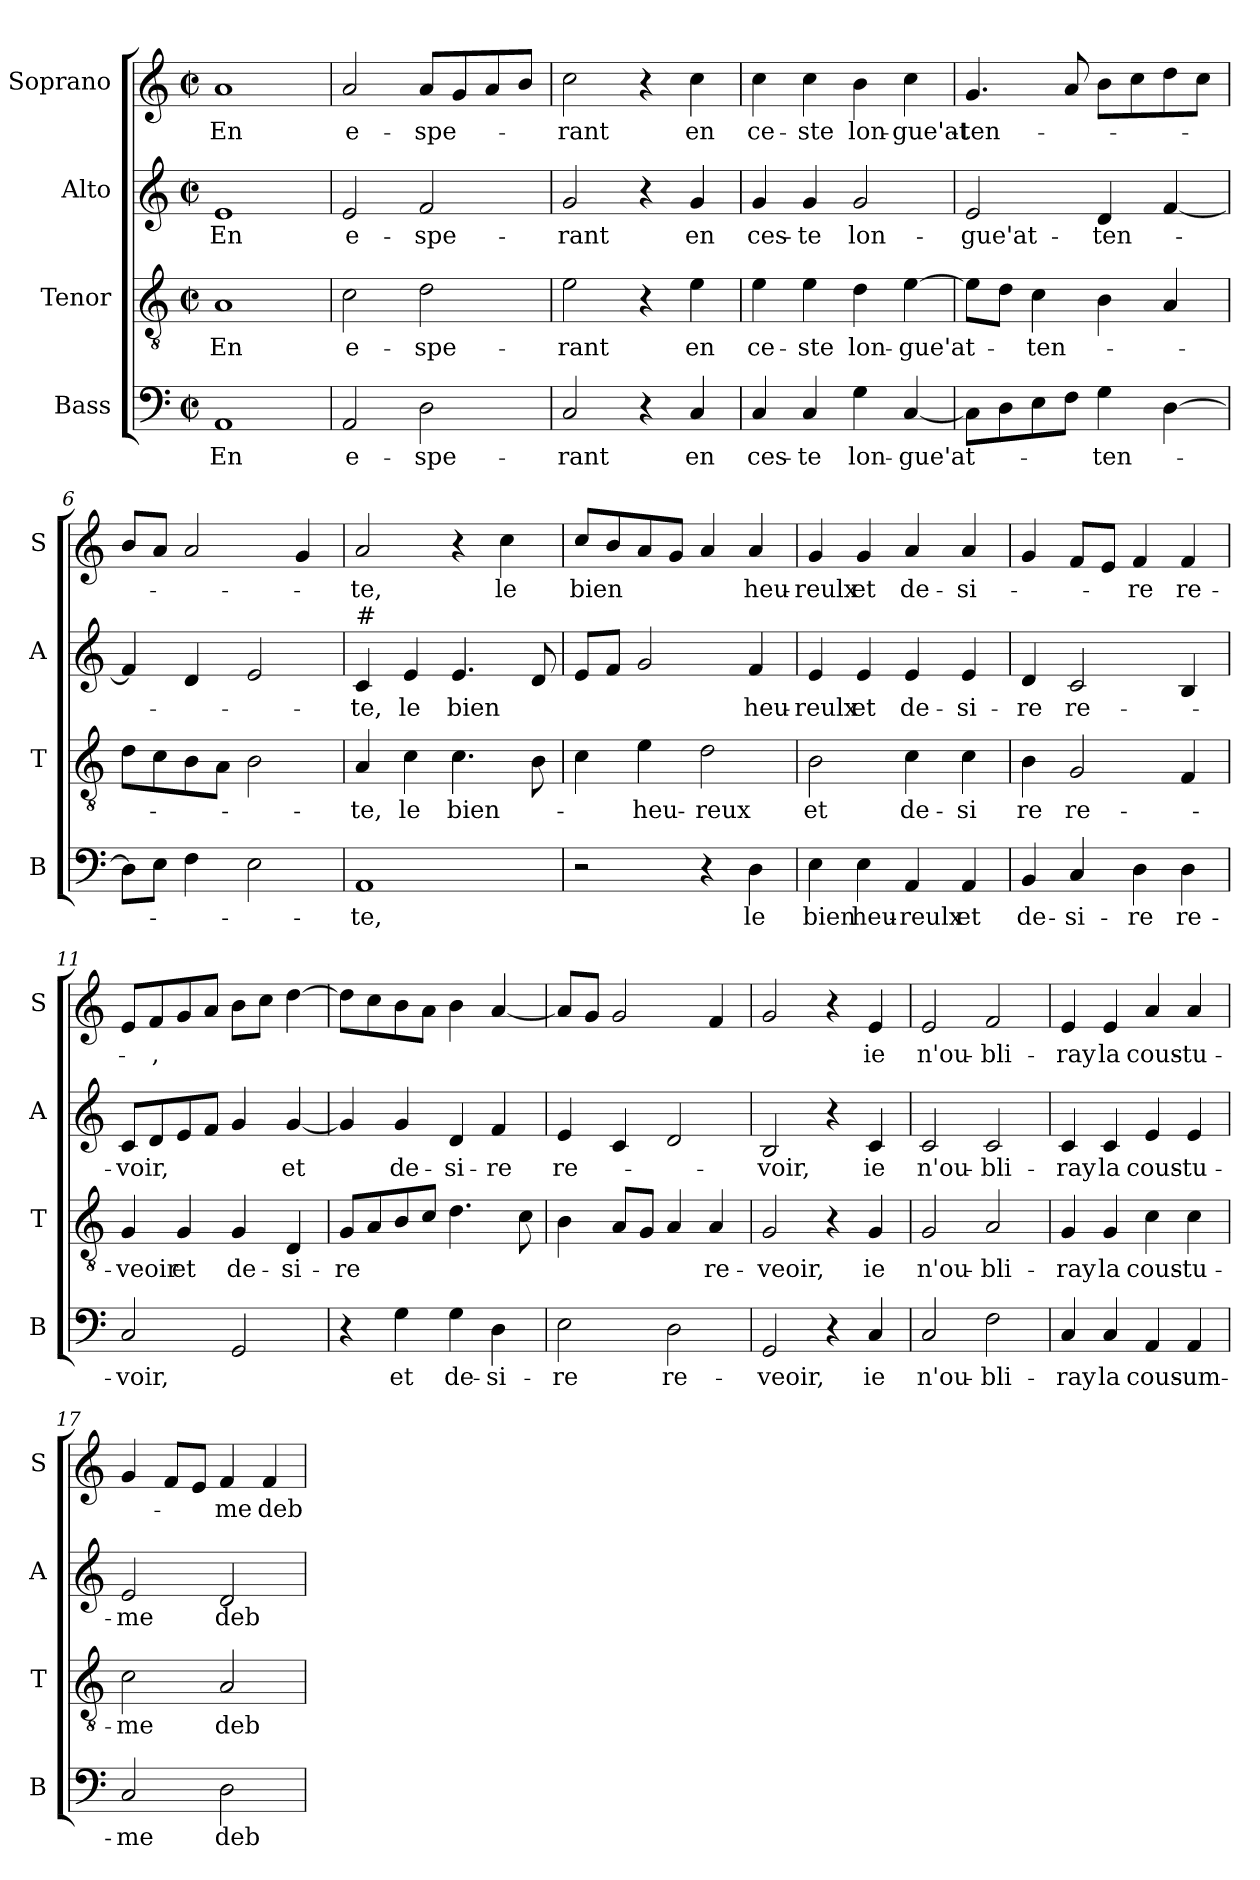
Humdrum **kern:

**kern	**text	**kern	**text	**kern	**text	**kern	**text
*part4	*part4	*part3	*part3	*part2	*part2	*part1	*part1
*staff4	*staff4	*staff3	*staff3	*staff2	*staff2	*staff1	*staff1
*I"Bass	*	*I"Tenor	*	*I"Alto	*	*I"Soprano	*
*I'B	*	*I'T	*	*I'A	*	*I'S	*
*clefF4	*	*clefGv2	*	*clefG2	*	*clefG2	*
*k[]	*	*k[]	*	*k[]	*	*k[]	*
*C:	*	*C:	*	*C:	*	*C:	*
*M2/2	*	*M2/2	*	*M2/2	*	*M2/2	*
*met(c|)	*	*met(c|)	*	*met(c|)	*	*met(c|)	*
=1	=1	=1	=1	=1	=1	=1	=1
!	!LO:LY:b	!	!LO:LY:b	!	!LO:LY:b	!	!LO:LY:b
1AA	En	1A	En	1e	En	1a	En
=2	=2	=2	=2	=2	=2	=2	=2
!	!LO:LY:b	!	!LO:LY:b	!	!LO:LY:b	!	!LO:LY:b
2AA/	e-	2c\	e-	2e/	e-	2a/	e-
!	!LO:LY:b	!	!LO:LY:b	!	!LO:LY:b	!	!LO:LY:b
2D\	-spe-	2d\	-spe-	2f/	-spe-	8a/L	-spe-
.	.	.	.	.	.	8g/	.
.	.	.	.	.	.	8a/	.
.	.	.	.	.	.	8b/J	.
=3	=3	=3	=3	=3	=3	=3	=3
!	!LO:LY:b	!	!LO:LY:b	!	!LO:LY:b	!	!LO:LY:b
2C/	-rant	2e\	-rant	2g/	-rant	2cc\	-rant
4r	.	4r	.	4r	.	4r	.
!	!LO:LY:b	!	!LO:LY:b	!	!LO:LY:b	!	!LO:LY:b
4C/	en	4e\	en	4g/	en	4cc\	en
=4	=4	=4	=4	=4	=4	=4	=4
!	!LO:LY:b	!	!LO:LY:b	!	!LO:LY:b	!	!LO:LY:b
4C/	ces-	4e\	ce-	4g/	ces-	4cc\	ce-
!	!LO:LY:b	!	!LO:LY:b	!	!LO:LY:b	!	!LO:LY:b
4C/	-te	4e\	-ste	4g/	-te	4cc\	-ste
!	!LO:LY:b	!	!LO:LY:b	!	!LO:LY:b	!	!LO:LY:b
4G\	lon-	4d\	lon-	2g/	lon-	4b\	lon-
!	!LO:LY:b	!	!LO:LY:b	!	!	!	!LO:LY:b
[4C/	-gue'at-	[4e\	-gue'at-	.	.	4cc\	-gue'at-
=5	=5	=5	=5	=5	=5	=5	=5
!	!	!	!	!	!LO:LY:b	!	!LO:LY:b
8C\L]	.	8e\L]	.	2e/	-gue'at-	4.g/	-ten-
8D\	.	8d\J	.	.	.	.	.
!	!	!	!LO:LY:b	!	!	!	!
8E\	.	4c\	-ten-	.	.	.	.
8F\J	.	.	.	.	.	8a/	.
!	!LO:LY:b	!	!	!	!LO:LY:b	!	!
4G\	-ten-	4B\	.	4d/	-ten-	8b\L	.
.	.	.	.	.	.	8cc\	.
[4D\	.	4A/	.	[4f/	.	8dd\	.
.	.	.	.	.	.	8cc\J	.
!!LO:LB:g=z
=6	=6	=6	=6	=6	=6	=6	=6
8D\L]	.	8d\L	.	4f/]	.	8b/L	.
8E\J	.	8c\	.	.	.	8a/J	.
4F\	.	8B\	.	4d/	.	2a/	.
.	.	8A\J	.	.	.	.	.
2E\	.	2B\	.	2e/	.	.	.
.	.	.	.	.	.	4g/	.
=7	=7	=7	=7	=7	=7	=7	=7
!	!	!	!	!LO:TX:a:t=#	!	!	!
!	!LO:LY:b	!	!LO:LY:b	!	!LO:LY:b	!	!LO:LY:b
1AA	-te,	4A/	-te,	4c/	-te,	2a/	-te,
!	!	!	!LO:LY:b	!	!LO:LY:b	!	!
.	.	4c\	le	4e/	le	.	.
!	!	!	!LO:LY:b	!	!LO:LY:b	!	!
.	.	4.c\	bien-	4.e/	bien	4r	.
!	!	!	!	!	!	!	!LO:LY:b
.	.	.	.	.	.	4cc\	le
.	.	8B\	.	8d/	.	.	.
=8	=8	=8	=8	=8	=8	=8	=8
!	!	!	!	!	!	!	!LO:LY:b
2r	.	4c\	.	8e/L	.	8cc/L	bien
.	.	.	.	8f/J	.	8b/	.
!	!	!	!LO:LY:b	!	!	!	!
.	.	4e\	-heu-	2g/	.	8a/	.
.	.	.	.	.	.	8g/J	.
!	!	!	!LO:LY:b	!	!	!	!
4r	.	2d\	-reux	.	.	4a/	.
!	!LO:LY:b	!	!	!	!LO:LY:b	!	!LO:LY:b
4D\	le	.	.	4f/	heu-	4a/	heu-
=9	=9	=9	=9	=9	=9	=9	=9
!	!LO:LY:b	!	!LO:LY:b	!	!LO:LY:b	!	!LO:LY:b
4E\	bien	2B\	et	4e/	-reulx	4g/	-reulx
!	!LO:LY:b	!	!	!	!LO:LY:b	!	!LO:LY:b
4E\	heu-	.	.	4e/	et	4g/	et
!	!LO:LY:b	!	!LO:LY:b	!	!LO:LY:b	!	!LO:LY:b
4AA/	-reulx	4c\	de-	4e/	de-	4a/	de-
!	!LO:LY:b	!	!LO:LY:b	!	!LO:LY:b	!	!LO:LY:b
4AA/	et	4c\	-si	4e/	-si-	4a/	-si-
=10	=10	=10	=10	=10	=10	=10	=10
!	!LO:LY:b	!	!LO:LY:b	!	!LO:LY:b	!	!
4BB/	de-	4B\	re	4d/	-re	4g/	.
!	!LO:LY:b	!	!LO:LY:b	!	!LO:LY:b	!	!
4C/	-si-	2G/	re-	2c/	re-	8f/L	.
.	.	.	.	.	.	8e/J	.
!	!LO:LY:b	!	!	!	!	!	!LO:LY:b
4D\	-re	.	.	.	.	4f/	-re
!	!LO:LY:b	!	!	!	!	!	!LO:LY:b
4D\	re-	4F/	.	4B/	.	4f/	re-
!!LO:PB:g=z
=11	=11	=11	=11	=11	=11	=11	=11
!	!LO:LY:b	!	!LO:LY:b	!	!LO:LY:b	!	!
2C/	-voir,	4G/	-veoir	8c/L	-voir,	8e/L	.
!	!	!	!	!	!	!	!LO:LY:b
.	.	.	.	8d/	.	8f/	,
!	!	!	!LO:LY:b	!	!	!	!
.	.	4G/	et	8e/	.	8g/	.
.	.	.	.	8f/J	.	8a/J	.
!	!	!	!LO:LY:b	!	!	!	!
2GG/	.	4G/	de-	4g/	.	8b\L	.
.	.	.	.	.	.	8cc\J	.
!	!	!	!LO:LY:b	!	!LO:LY:b	!	!
.	.	4D/	-si-	[4g/	et	[4dd\	.
=12	=12	=12	=12	=12	=12	=12	=12
!	!	!	!LO:LY:b	!	!	!	!
4r	.	8G/L	-re	4g/]	.	8dd\L]	.
.	.	8A/	.	.	.	8cc\	.
!	!LO:LY:b	!	!	!	!LO:LY:b	!	!
4G\	et	8B/	.	4g/	de-	8b\	.
.	.	8c/J	.	.	.	8a\J	.
!	!LO:LY:b	!	!	!	!LO:LY:b	!	!
4G\	de-	4.d\	.	4d/	-si-	4b\	.
!	!LO:LY:b	!	!	!	!LO:LY:b	!	!
4D\	-si-	.	.	4f/	-re	[4a/	.
.	.	8c\	.	.	.	.	.
=13	=13	=13	=13	=13	=13	=13	=13
!	!LO:LY:b	!	!	!	!LO:LY:b	!	!
2E\	-re	4B\	.	4e/	re-	8a/L]	.
.	.	.	.	.	.	8g/J	.
.	.	8A/L	.	4c/	.	2g/	.
.	.	8G/J	.	.	.	.	.
!	!LO:LY:b	!	!	!	!	!	!
2D\	re-	4A/	.	2d/	.	.	.
!	!	!	!LO:LY:b	!	!	!	!
.	.	4A/	re-	.	.	4f/	.
=14	=14	=14	=14	=14	=14	=14	=14
!	!LO:LY:b	!	!LO:LY:b	!	!LO:LY:b	!	!
2GG/	-veoir,	2G/	-veoir,	2B/	-voir,	2g/	.
4r	.	4r	.	4r	.	4r	.
!	!LO:LY:b	!	!LO:LY:b	!	!LO:LY:b	!	!LO:LY:b
4C/	ie	4G/	ie	4c/	ie	4e/	ie
=15	=15	=15	=15	=15	=15	=15	=15
!	!LO:LY:b	!	!LO:LY:b	!	!LO:LY:b	!	!LO:LY:b
2C/	n'ou-	2G/	n'ou-	2c/	n'ou-	2e/	n'ou-
!	!LO:LY:b	!	!LO:LY:b	!	!LO:LY:b	!	!LO:LY:b
2F\	-bli-	2A/	-bli-	2c/	-bli-	2f/	-bli-
!!LO:LB:g=z
=16	=16	=16	=16	=16	=16	=16	=16
!	!LO:LY:b	!	!LO:LY:b	!	!LO:LY:b	!	!LO:LY:b
4C/	-ray	4G/	-ray	4c/	-ray	4e/	-ray
!	!LO:LY:b	!	!LO:LY:b	!	!LO:LY:b	!	!LO:LY:b
4C/	la	4G/	la	4c/	la	4e/	la
!	!LO:LY:b	!	!LO:LY:b	!	!LO:LY:b	!	!LO:LY:b
4AA/	cous-	4c\	cous-	4e/	cous-	4a/	cous-
!	!LO:LY:b	!	!LO:LY:b	!	!LO:LY:b	!	!LO:LY:b
4AA/	-um-	4c\	-tu-	4e/	-tu-	4a/	-tu-
=17	=17	=17	=17	=17	=17	=17	=17
!	!LO:LY:b	!	!LO:LY:b	!	!LO:LY:b	!	!
2C/	-me	2c\	-me	2e/	-me	4g/	.
.	.	.	.	.	.	8f/L	.
.	.	.	.	.	.	8e/J	.
!	!LO:LY:b	!	!LO:LY:b	!	!LO:LY:b	!	!LO:LY:b
2D\	deb-	2A/	deb-	2d/	deb-	4f/	-me
!	!	!	!	!	!	!	!LO:LY:b
.	.	.	.	.	.	4f/	deb-
=	=	=	=	=	=	=	=
*-	*-	*-	*-	*-	*-	*-	*-
